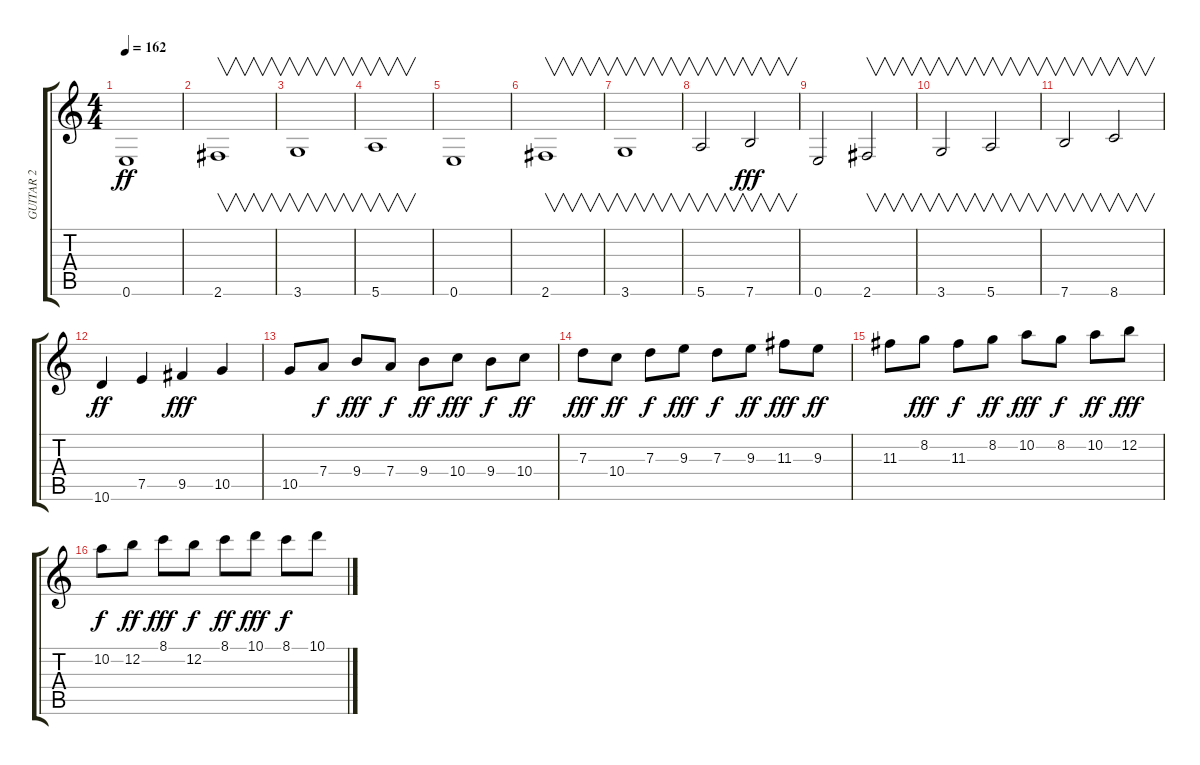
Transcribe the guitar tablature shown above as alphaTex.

\track ("GUITAR 2" "GUITAR 2") {instrument distortionguitar}
\staff {score tabs}
\tuning (E4 B3 G3 D3 A2 E2) {hide}
\ts (4 4)
\tempo 162
\clef g2
\ks c
0.6.1{dy ff volume 14} |
2.6.1{v} |
3.6.1{v} |
5.6.1{v} |
0.6.1 |
2.6.1{v} |
3.6.1{v} |
5.6.2{v} 7.6.2{v dy fff} |
0.6.2 2.6.2{v} |
3.6.2{v} 5.6.2{v} |
7.6.2{v} 8.6.2{v} |
10.6.4{dy ff} 7.5.4 9.5.4{dy fff} 10.5.4 |
10.5.8 7.4.8{dy f} 9.4.8{dy fff} 7.4.8{dy f} 9.4.8{dy ff} 10.4.8{dy fff} 9.4.8{dy f} 10.4.8{dy ff} |
7.3.8{dy fff} 10.4.8{dy ff} 7.3.8{dy f} 9.3.8{dy fff} 7.3.8{dy f} 9.3.8{dy ff} 11.3.8{dy fff} 9.3.8{dy ff} |
11.3.8 8.2.8{dy fff} 11.3.8{dy f} 8.2.8{dy ff} 10.2.8{dy fff} 8.2.8{dy f} 10.2.8{dy ff} 12.2.8{dy fff} |
10.2.8{dy f} 12.2.8{dy ff} 8.1.8{dy fff} 12.2.8{dy f} 8.1.8{dy ff} 10.1.8{dy fff} 8.1.8{dy f} 10.1.8
